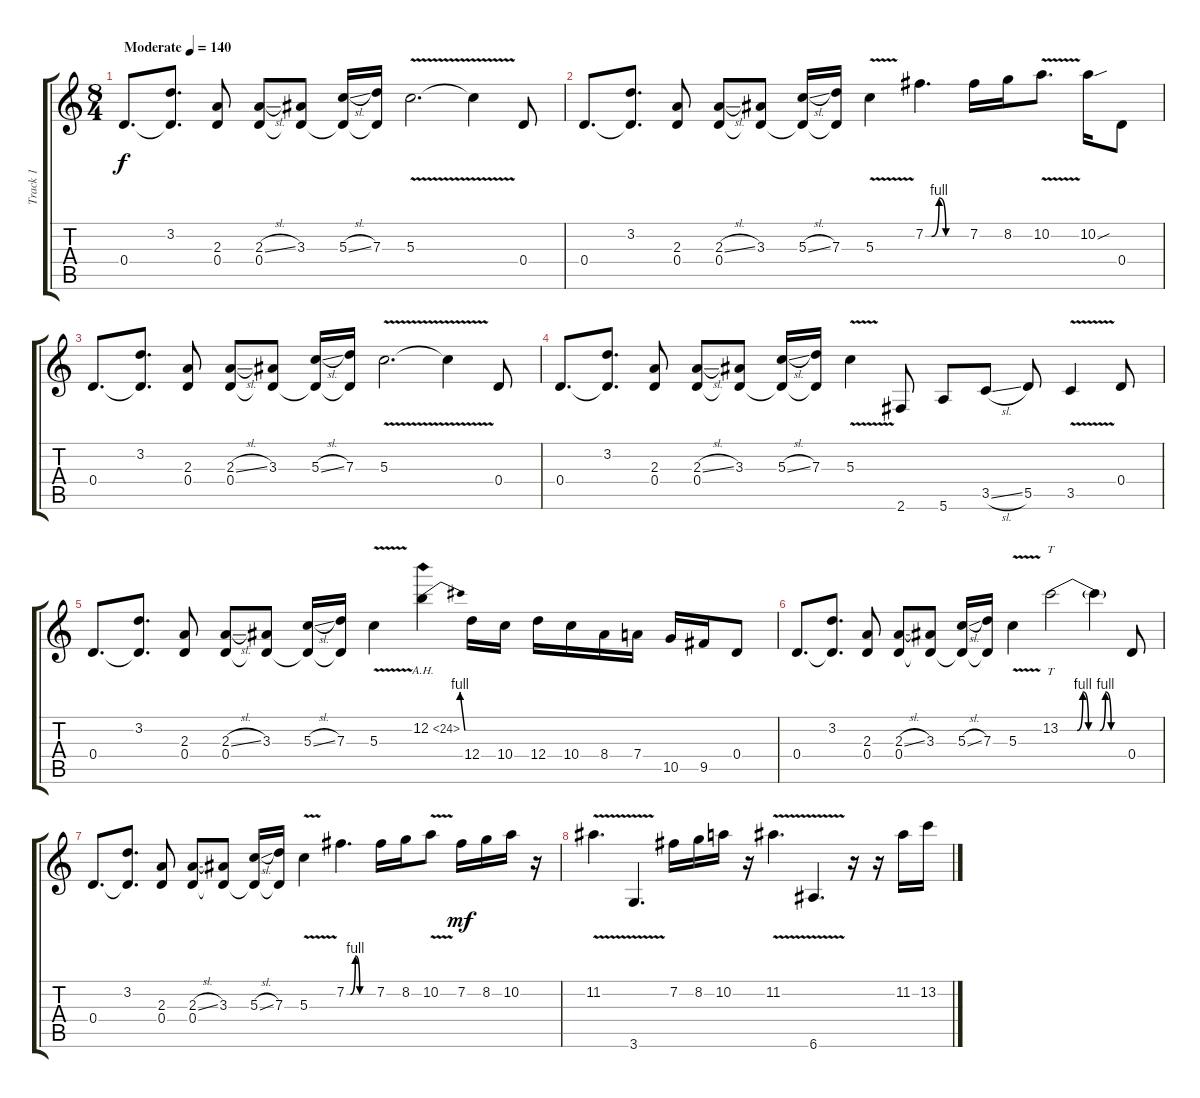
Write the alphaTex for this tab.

\track ("Track 1" "Track 1") {instrument overdrivenguitar}
\staff {score tabs}
\tuning (E4 B3 G3 D3 A2 E2) {hide}
\ts (8 4)
\tempo (140 "Moderate")
\clef g2
\ks c
0.4.8{d dy f instrument overdrivenguitar} (3.2 0.4{t}).8{d} (2.3 0.4).8 (2.3{sl} 0.4).8 (3.3 0.4{t}).8 (5.3{sl} 0.4{t}).16 (7.3 0.4{t}).16 5.3{v}.2{d} 5.3{t}.4 0.4.8 |
0.4.8{d} (3.2 0.4{t}).8{d} (2.3 0.4).8 (2.3{sl} 0.4).8 (3.3 0.4{t}).8 (5.3{sl} 0.4{t}).16 (7.3 0.4{t}).16 5.3{v}.4 7.2{be (custom 0 0 9 0 20 4 30 0 60 0)}.4{d} 7.2.16 8.2.16 10.2{v}.8{d} 10.2{sou}.16 0.4.8 |
0.4.8{d} (3.2 0.4{t}).8{d} (2.3 0.4).8 (2.3{sl} 0.4).8 (3.3 0.4{t}).8 (5.3{sl} 0.4{t}).16 (7.3 0.4{t}).16 5.3{v}.2{d} 5.3{t}.4 0.4.8 |
0.4.8{d} (3.2 0.4{t}).8{d} (2.3 0.4).8 (2.3{sl} 0.4).8 (3.3 0.4{t}).8 (5.3{sl} 0.4{t}).16 (7.3 0.4{t}).16 5.3{v}.4 2.6.8 5.6.8 3.5{sl}.8 5.5.8 3.5{v}.4 0.4.8 |
0.4.8{d} (3.2 0.4{t}).8{d} (2.3 0.4).8 (2.3{sl} 0.4).8 (3.3 0.4{t}).8 (5.3{sl} 0.4{t}).16 (7.3 0.4{t}).16 5.3{v}.4 12.2{be (bend 0 0 60 4) ah 12}.4 12.4.16 10.4.16 12.4.16 10.4.16 8.4.16 7.4.16 10.5.16 9.5.16 0.4.8 |
0.4.8{d} (3.2 0.4{t}).8{d} (2.3 0.4).8 (2.3{sl} 0.4).8 (3.3 0.4{t}).8 (5.3{sl} 0.4{t}).16 (7.3 0.4{t}).16 5.3{v}.4 13.2{be (custom 0 0 15 0 20 4 25 0 35 0 40 4 45 0 60 0)}.2{tt} 13.2{t}.4 0.4.8 |
0.4.8{d} (3.2 0.4{t}).8{d} (2.3 0.4).8 (2.3{sl} 0.4).8 (3.3 0.4{t}).8 (5.3{sl} 0.4{t}).16 (7.3 0.4{t}).16 5.3{v}.4 7.2{be (custom 0 0 9 0 20 4 30 0 60 0)}.4{d} 7.2.16 8.2.16 10.2{v}.8 7.2.16{dy mf} 8.2.16 10.2.16 r.16 |
11.2{v}.4{d volume 16} 3.6{v}.4{d} 7.2.16 8.2.16 10.2.16 r.16 11.2{v}.4{d} 6.6{v}.4{d} r.16 r.16 11.2.16 13.2.16
